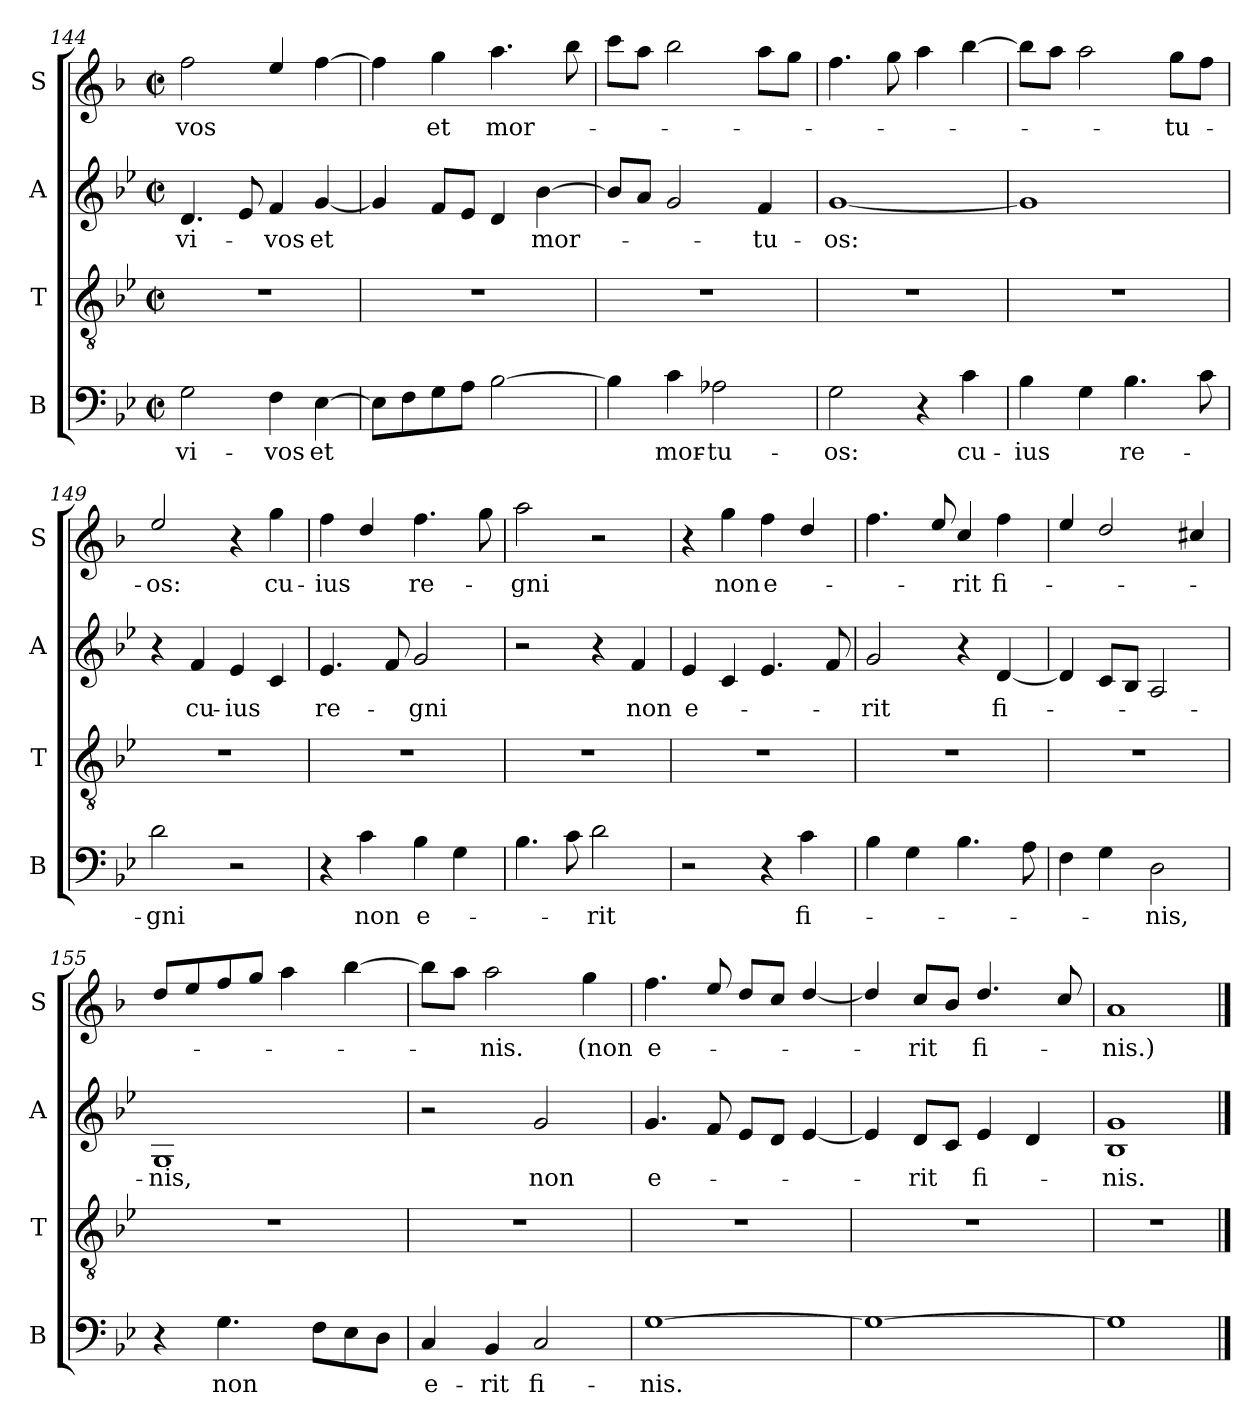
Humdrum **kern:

**kern	**text	**kern	**kern	**text	**kern	**text
*part4	*part4	*part3	*part2	*part2	*part1	*part1
*staff4	*staff4	*staff3	*staff2	*staff2	*staff1	*staff1
*I"B	*	*I"T	*I"A	*	*I"S	*
*I'B	*	*I'T	*I'A	*	*I'S	*
*clefF4	*	*clefGv2	*clefG2	*	*clefG2	*
*	*	*	*	*	*ITrd4c7	*
*k[b-e-]	*	*k[b-e-]	*k[b-e-]	*	*k[b-e-]	*
*B-:	*	*B-:	*B-:	*	*B-:	*
*M2/2	*	*M2/2	*M2/2	*	*M2/2	*
*met(c|)	*	*met(c|)	*met(c|)	*	*met(c|)	*
=144	=144	=144	=144	=144	=144	=144
!	!LO:LY:b	!	!	!LO:LY:b	!	!LO:LY:b
2G\	vi-	1r	4.d/	vi-	2b-\	-vos
.	.	.	8e-/	.	.	.
!	!LO:LY:b	!	!	!LO:LY:b	!	!
4F\	-vos	.	4f/	-vos	4a/	.
!	!LO:LY:b	!	!	!LO:LY:b	!	!
[4E-\	et	.	[4g/	et	[4b-\	.
=145	=145	=145	=145	=145	=145	=145
8E-\L]	.	1r	4g/]	.	4b-\]	.
8F\	.	.	.	.	.	.
!	!	!	!	!	!	!LO:LY:b
8G\	.	.	8f/L	.	4cc\	et
8A\J	.	.	8e-/J	.	.	.
!	!	!	!	!	!	!LO:LY:b
[2B-\	.	.	4d/	.	4.dd\	mor-
!	!	!	!	!LO:LY:b	!	!
.	.	.	[4b-\	mor-	.	.
.	.	.	.	.	8ee-\	.
=146	=146	=146	=146	=146	=146	=146
4B-\]	.	1r	8b-/L]	.	8ff\L	.
.	.	.	8a/J	.	8dd\J	.
!	!LO:LY:b	!	!	!	!	!
4c\	mor-	.	2g/	.	2ee-\	.
!	!LO:LY:b	!	!	!	!	!
2A-X\	-tu-	.	.	.	.	.
!	!	!	!	!LO:LY:b	!	!
.	.	.	4f/	-tu-	8dd\L	.
.	.	.	.	.	8cc\J	.
=147	=147	=147	=147	=147	=147	=147
!	!LO:LY:b	!	!	!LO:LY:b	!	!
2G\	-os:	1r	[1g	-os:	4.b-\	.
.	.	.	.	.	8cc\	.
4r	.	.	.	.	4dd\	.
!	!LO:LY:b	!	!	!	!	!
4c\	cu-	.	.	.	[4ee-\	.
=148	=148	=148	=148	=148	=148	=148
!	!LO:LY:b	!	!	!	!	!
4B-\	-ius	1r	1g]	.	8ee-\L]	.
.	.	.	.	.	8dd\J	.
4G\	.	.	.	.	2dd\	.
!	!LO:LY:b	!	!	!	!	!
4.B-\	re-	.	.	.	.	.
!	!	!	!	!	!	!LO:LY:b
.	.	.	.	.	8cc\L	-tu-
8c\	.	.	.	.	8b-\J	.
!!LO:LB:g=z
=149	=149	=149	=149	=149	=149	=149
!	!LO:LY:b	!	!	!	!	!LO:LY:b
2d\	-gni	1r	4r	.	2a/	-os:
!	!	!	!	!LO:LY:b	!	!
.	.	.	4f/	cu-	.	.
!	!	!	!	!LO:LY:b	!	!
2r	.	.	4e-/	-ius	4r	.
!	!	!	!	!	!	!LO:LY:b
.	.	.	4c/	.	4cc\	cu-
=150	=150	=150	=150	=150	=150	=150
!	!	!	!	!LO:LY:b	!	!LO:LY:b
4r	.	1r	4.e-/	re-	4b-\	-ius
!	!LO:LY:b	!	!	!	!	!
4c\	non	.	.	.	4g/	.
.	.	.	8f/	.	.	.
!	!LO:LY:b	!	!	!LO:LY:b	!	!LO:LY:b
4B-\	e-	.	2g/	-gni	4.b-\	re-
4G\	.	.	.	.	.	.
.	.	.	.	.	8cc\	.
=151	=151	=151	=151	=151	=151	=151
!	!	!	!	!	!	!LO:LY:b
4.B-\	.	1r	2r	.	2dd\	-gni
8c\	.	.	.	.	.	.
!	!LO:LY:b	!	!	!	!	!
2d\	-rit	.	4r	.	2r	.
!	!	!	!	!LO:LY:b	!	!
.	.	.	4f/	non	.	.
=152	=152	=152	=152	=152	=152	=152
!	!	!	!	!LO:LY:b	!	!
2r	.	1r	4e-/	e-	4r	.
!	!	!	!	!	!	!LO:LY:b
.	.	.	4c/	.	4cc\	non
!	!	!	!	!	!	!LO:LY:b
4r	.	.	4.e-/	.	4b-\	e-
!	!LO:LY:b	!	!	!	!	!
4c\	fi-	.	.	.	4g/	.
.	.	.	8f/	.	.	.
=153	=153	=153	=153	=153	=153	=153
!	!	!	!	!LO:LY:b	!	!
4B-\	.	1r	2g/	-rit	4.b-\	.
4G\	.	.	.	.	.	.
.	.	.	.	.	8a/	.
!	!	!	!	!	!	!LO:LY:b
4.B-\	.	.	4r	.	4f/	-rit
!	!	!	!	!LO:LY:b	!	!LO:LY:b
.	.	.	[4d/	fi-	4b-\	fi-
8A\	.	.	.	.	.	.
=154	=154	=154	=154	=154	=154	=154
4F\	.	1r	4d/]	.	4a/	.
4G\	.	.	8c/L	.	2g/	.
.	.	.	8B-/J	.	.	.
!	!LO:LY:b	!	!	!	!	!
2D\	-nis,	.	2A/	.	.	.
.	.	.	.	.	4f#X/	.
!!LO:PB:g=z
=155	=155	=155	=155	=155	=155	=155
!	!	!	!	!LO:LY:b	!	!
4r	.	1r	1G	-nis,	8g/L	.
.	.	.	.	.	8a/	.
!	!LO:LY:b	!	!	!	!	!
4.G\	non	.	.	.	8b-/	.
.	.	.	.	.	8cc/J	.
.	.	.	.	.	4dd\	.
8F\L	.	.	.	.	.	.
8E-\	.	.	.	.	[4ee-\	.
8D\J	.	.	.	.	.	.
=156	=156	=156	=156	=156	=156	=156
!	!LO:LY:b	!	!	!	!	!
4C/	e-	1r	2r	.	8ee-\L]	.
.	.	.	.	.	8dd\J	.
!	!LO:LY:b	!	!	!	!	!LO:LY:b
4BB-/	-rit	.	.	.	2dd\	-nis.
!	!LO:LY:b	!	!	!LO:LY:b	!	!
2C/	fi-	.	2g/	non	.	.
!	!	!	!	!	!	!LO:LY:b
.	.	.	.	.	4cc\	(non
=157	=157	=157	=157	=157	=157	=157
!	!LO:LY:b	!	!	!LO:LY:b	!	!LO:LY:b
[1G	-nis.	1r	4.g/	e-	4.b-\	e-
.	.	.	8f/	.	8a/	.
.	.	.	8e-/L	.	8g/L	.
.	.	.	8d/J	.	8f/J	.
.	.	.	[4e-/	.	[4g/	.
=158	=158	=158	=158	=158	=158	=158
1G_	.	1r	4e-/]	.	4g/]	.
!	!	!	!	!LO:LY:b	!	!LO:LY:b
.	.	.	8d/L	-rit	8f/L	-rit
.	.	.	8c/J	.	8e-/J	.
!	!	!	!	!LO:LY:b	!	!LO:LY:b
.	.	.	4e-/	fi-	4.g/	fi-
.	.	.	4d/	.	.	.
.	.	.	.	.	8f/	.
=159	=159	=159	=159	=159	=159	=159
!	!	!	!	!LO:LY:b	!	!LO:LY:b
1G]	.	1r	1B- 1g	-nis.	1d	-nis.)
==	==	==	==	==	==	==
*-	*-	*-	*-	*-	*-	*-
